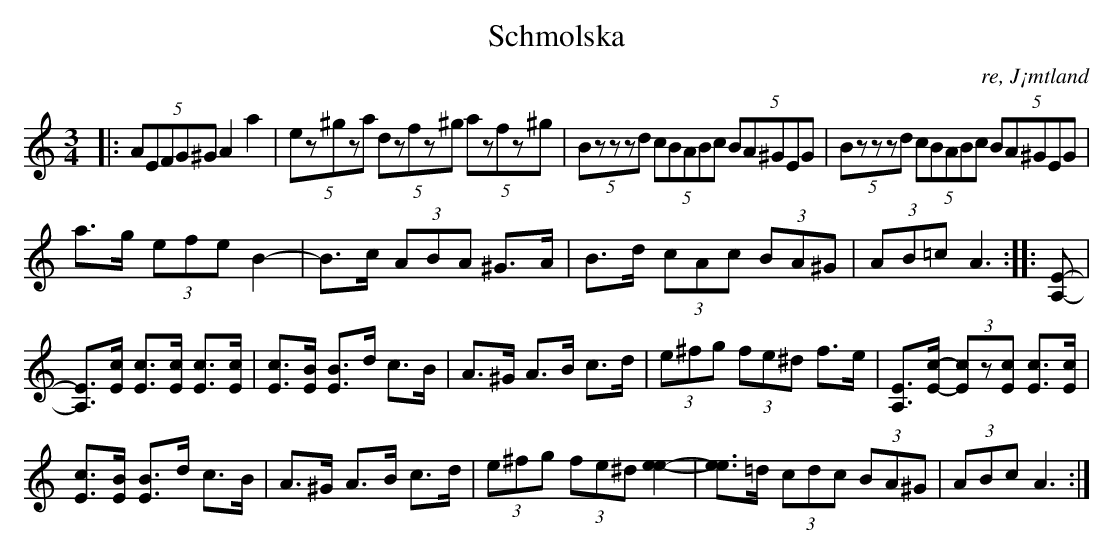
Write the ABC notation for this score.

X:1
T:Schmolska
O: re, J¡mtland
M:3/4
L:1/8
K:Am
|: (5:2AEFG^G A2 a2 | (5:2ez^gza (5:2dzfz^g (5:2azfz^g | (5:2Bzzzd (5:2cBABc (5:2BA^GEG | (5:2Bzzzd (5:2cBABc (5:2BA^GEG |
a>g (3efe B2- | B>c (3ABA ^G>A | B>d (3cAc (3BA^G | (3AB=c A3 :: [E-A,-] |
[EA,]>[cE] [cE]>[cE] [cE]>[cE] | [cE]>[BE] [BE]>d c>B | A>^G A>B c>d | (3e^fg (3fe^d f>e | [EA,]>[c-E-] (3[cE]z[cE] [cE]>[cE] |
[cE]>[BE] [BE]>d c>B | A>^G A>B c>d | (3e^fg (3fe^d [e2-e2-] | [ee]>=d (3cdc (3BA^G | (3ABc A3 :|]
